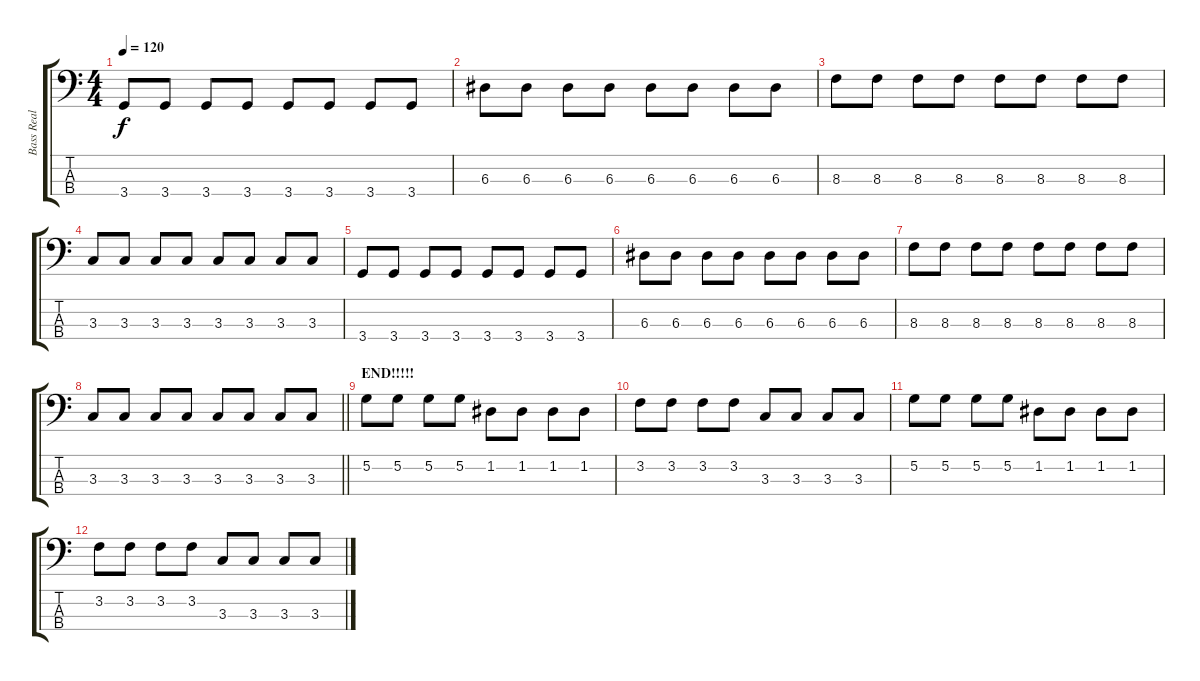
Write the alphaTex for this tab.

\track ("Bass Real" "Bass Real") {instrument electricbassfinger}
\staff {score tabs}
\tuning (G2 D2 A1 E1) {hide}
\ts (4 4)
\tempo 120
\clef f4
\ks c
3.4.8{dy f} 3.4.8 3.4.8 3.4.8 3.4.8 3.4.8 3.4.8 3.4.8 |
6.3.8 6.3.8 6.3.8 6.3.8 6.3.8 6.3.8 6.3.8 6.3.8 |
8.3.8 8.3.8 8.3.8 8.3.8 8.3.8 8.3.8 8.3.8 8.3.8 |
3.3.8 3.3.8 3.3.8 3.3.8 3.3.8 3.3.8 3.3.8 3.3.8 |
3.4.8 3.4.8 3.4.8 3.4.8 3.4.8 3.4.8 3.4.8 3.4.8 |
6.3.8 6.3.8 6.3.8 6.3.8 6.3.8 6.3.8 6.3.8 6.3.8 |
8.3.8 8.3.8 8.3.8 8.3.8 8.3.8 8.3.8 8.3.8 8.3.8 |
\barLineRight lightlight
3.3.8 3.3.8 3.3.8 3.3.8 3.3.8 3.3.8 3.3.8 3.3.8 |
\section ("" "END!!!!!")
5.2.8 5.2.8 5.2.8 5.2.8 1.2.8 1.2.8 1.2.8 1.2.8 |
3.2.8 3.2.8 3.2.8 3.2.8 3.3.8 3.3.8 3.3.8 3.3.8 |
5.2.8 5.2.8 5.2.8 5.2.8 1.2.8 1.2.8 1.2.8 1.2.8 |
3.2.8 3.2.8 3.2.8 3.2.8 3.3.8 3.3.8 3.3.8 3.3.8
